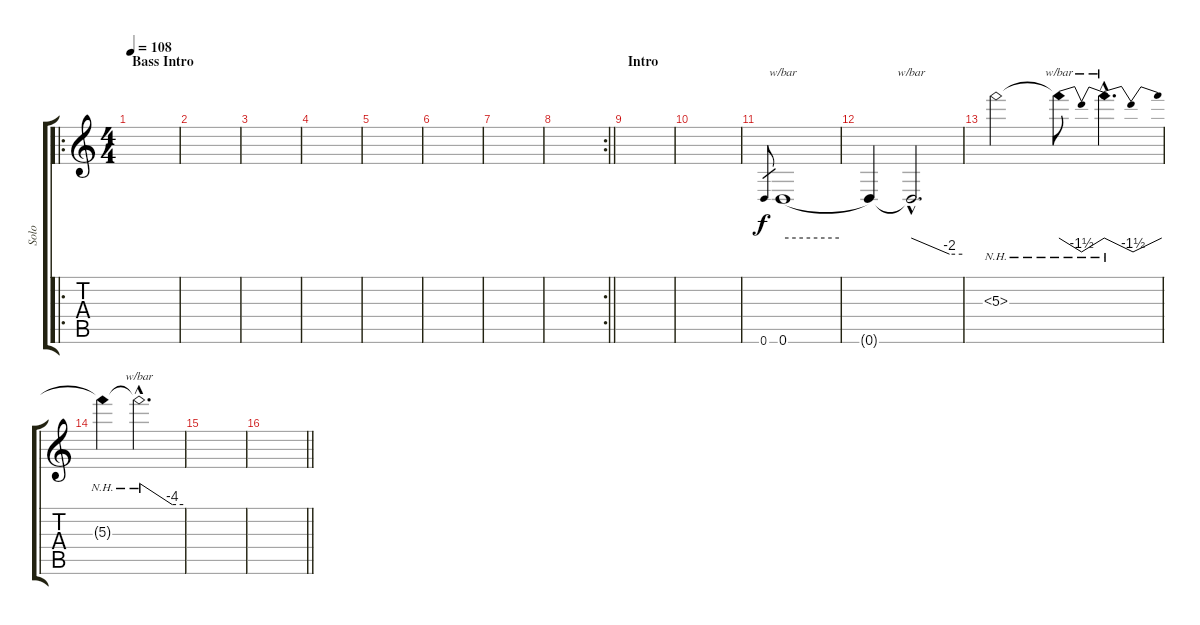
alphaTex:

\track ("Solo" "Solo") {instrument distortionguitar}
\staff {score tabs}
\tuning (D4 A3 F3 C3 G2 D2) {hide}
\ro
\ts (4 4)
\section ("" "Bass Intro")
\tempo 108
\clef g2
\ks c
|
|
|
|
|
|
|
\rc 2
\barLineRight lightlight
|
\section ("" "Intro")
|
|
0.6.8{gr} 0.6.1{tbe (hold default 0 0 60 0)} |
0.6{t}.4 0.6{hac t}.2{d tbe (custom default 0 0 45 -8 60 -8)} |
5.3{nh}.2 5.3{nh t}.8{tbe (dip default 0 0 30 -6 60 0)} 5.3{nh hac t}.4{d tbe (dip default 0 0 30 -6 60 0)} |
5.3{nh t}.4 5.3{nh hac t}.2{d tbe (custom default 0 0 45 -16 60 -16)} |
|
\barLineRight lightlight
